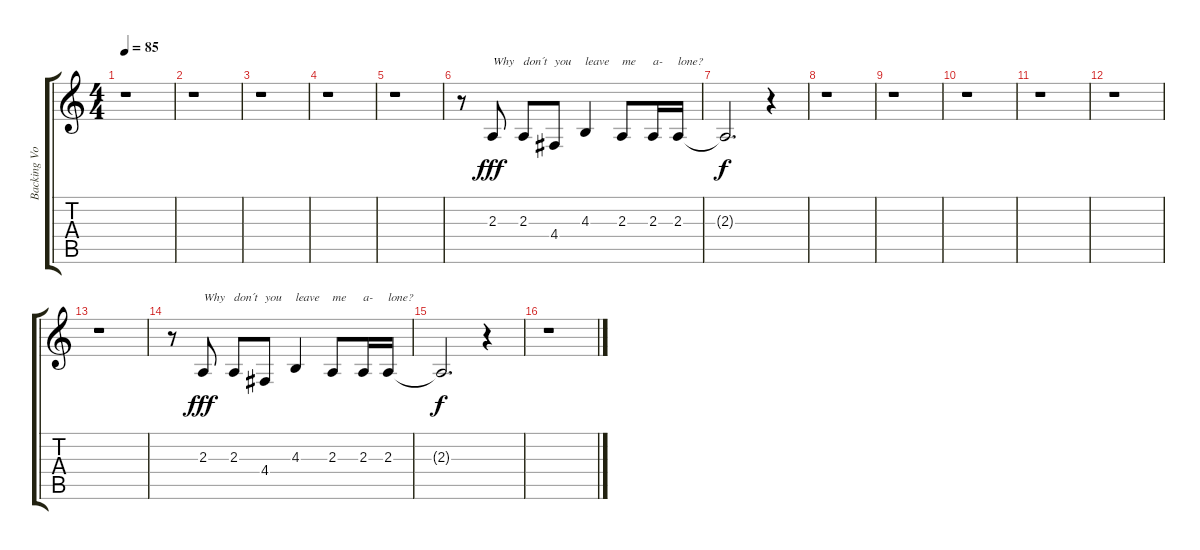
\track ("Backing Vocals" "Backing Vo") {instrument choiraahs}
\staff {score tabs}
\tuning (E4 B3 G3 D3 A2 E2) {hide}
\ts (4 4)
\tempo 85
\clef g2
\ks c
r.1{dy fff} |
r.1 |
r.1 |
r.1 |
r.1 |
r.8 2.3.8{txt "Why"} 2.3.8{txt "don´t"} 4.4.8{txt "you"} 4.3.4{txt "leave"} 2.3.8{txt "me"} 2.3.16{txt "a-"} 2.3.16{txt "lone?"} |
2.3{t}.2{d dy f} r.4 |
r.1 |
r.1 |
r.1 |
r.1 |
r.1 |
r.1 |
r.8 2.3.8{txt "Why" dy fff} 2.3.8{txt "don´t"} 4.4.8{txt "you"} 4.3.4{txt "leave"} 2.3.8{txt "me"} 2.3.16{txt "a-"} 2.3.16{txt "lone?"} |
2.3{t}.2{d dy f} r.4 |
r.1
